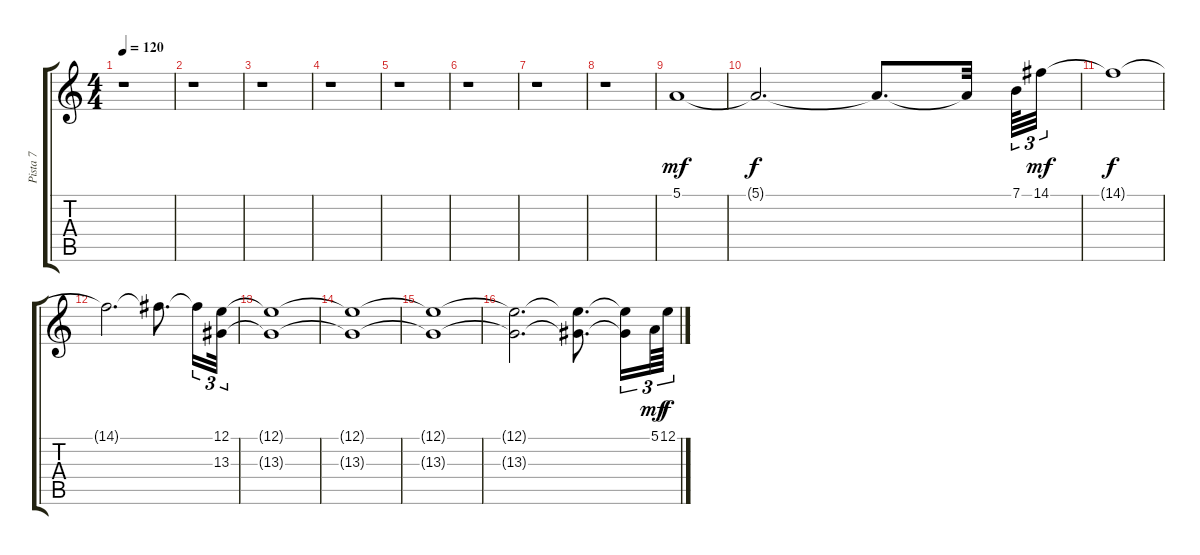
\track ("Pista 7" "Pista 7") {instrument stringensemble2}
\staff {score tabs}
\tuning (E4 B3 G3 D3 A2 E2) {hide}
\ts (4 4)
\tempo 120
\clef g2
\ks c
r.1{dy f} |
r.1 |
r.1 |
r.1 |
r.1 |
r.1 |
r.1 |
r.1 |
5.1.1{dy mf} |
5.1{t}.2{d dy f} 5.1{t}.8{d} 5.1{t}.32{beam splitsecondary} 7.1.64{tu (3 2)} 14.1.32{tu (3 2) dy mf} |
14.1{t}.1{dy f} |
14.1{t}.2{d} 14.1{t}.8{d} 14.1{t}.16{tu (3 2)} (12.1 13.3).32{tu (3 2)} |
(12.1{t} 13.3{t}).1 |
(12.1{t} 13.3{t}).1 |
(12.1{t} 13.3{t}).1 |
(12.1{t} 13.3{t}).2{d} (12.1{t} 13.3{t}).8{d} (12.1{t} 13.3{t}).16{tu (3 2)} 5.1.64{tu (3 2) dy mf} 12.1.64{tu (3 2) dy f}
